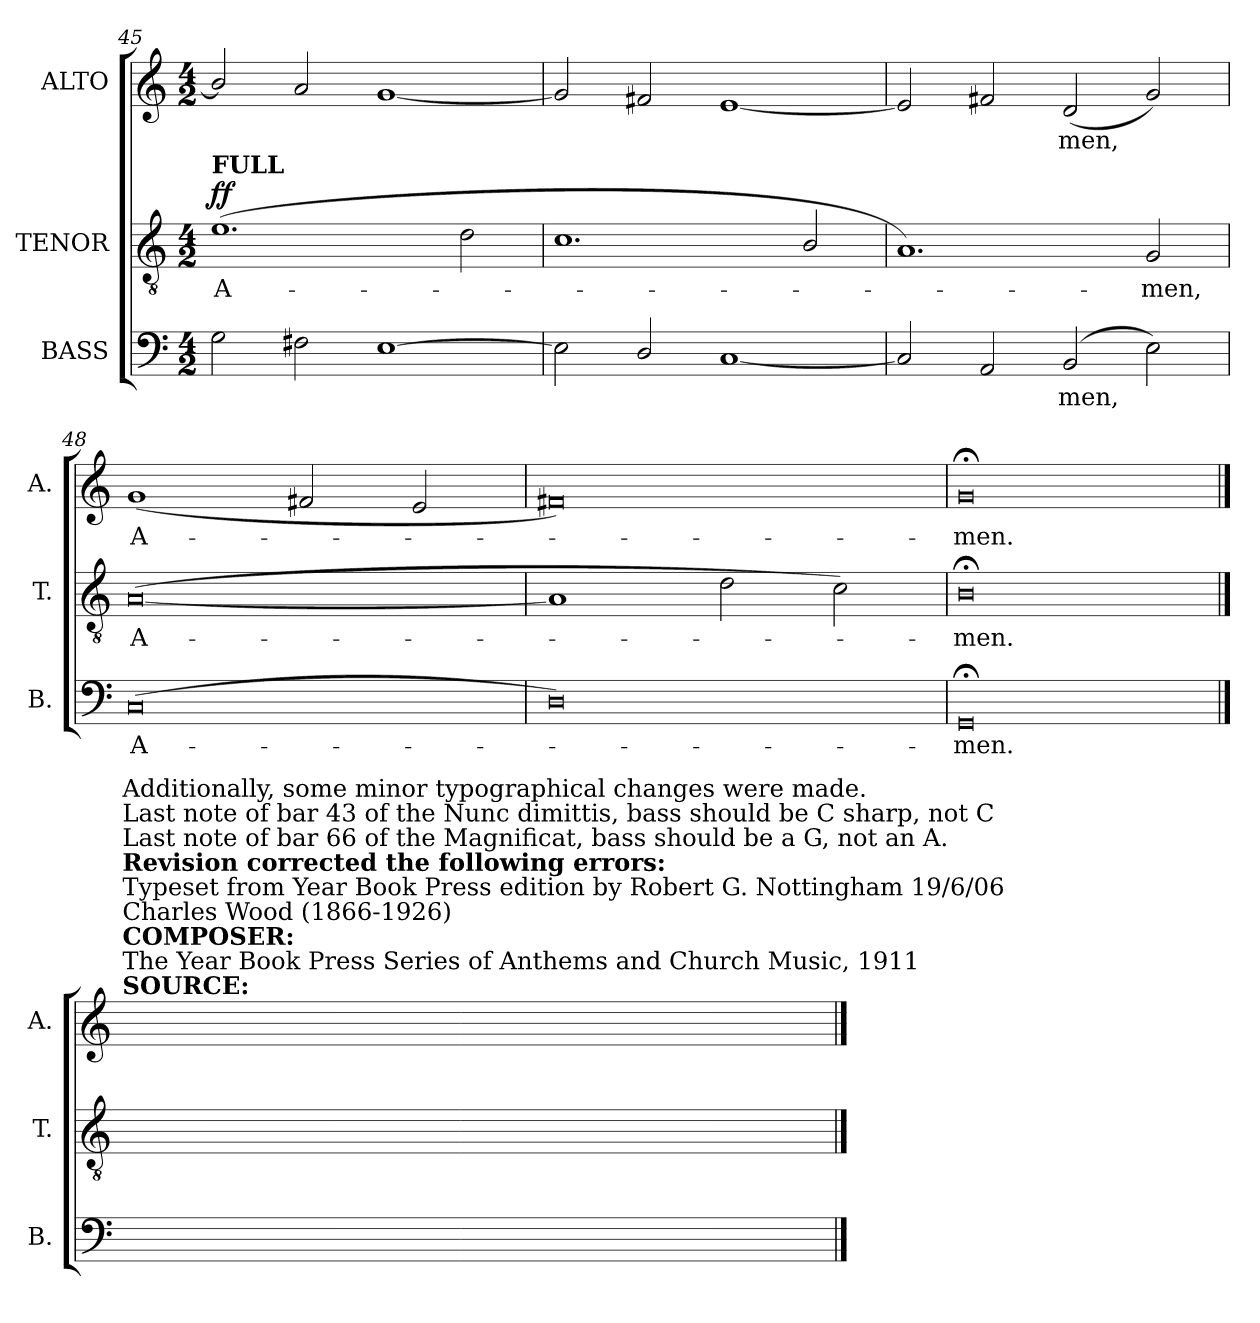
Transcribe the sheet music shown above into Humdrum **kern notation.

**kern	**text	**kern	**text	**dynam	**kern	**text
*part3	*part3	*part2	*part2	*part2	*part1	*part1
*staff3	*staff3	*staff2	*staff2	*staff2	*staff1	*staff1
*I"BASS	*	*I"TENOR	*	*	*I"ALTO	*
*I'B.	*	*I'T.	*	*	*I'A.	*
*clefF4	*	*clefGv2	*	*	*clefG2	*
*	*	*ITrd7c12	*	*	*	*
*k[]	*	*k[]	*	*	*k[]	*
*C:	*	*C:	*	*	*C:	*
*M4/2	*	*M4/2	*	*	*M4/2	*
=45	=45	=45	=45	=45	=45	=45
!	!	!LO:TX:a:B:t=FULL	!	!	!	!
!	!	!	!LO:LY:b:color=#000000	!	!	!
2Gi\	.	(1.Ei	A-	ff	2bi/]	.
2F#i\	.	.	.	.	2ai/	.
[1Ei	.	.	.	.	[1gi	.
.	.	2Di\	.	.	.	.
=46	=46	=46	=46	=46	=46	=46
2Ei\]	.	1.Ci	.	.	2gi/]	.
2Di/	.	.	.	.	2f#i/	.
[1Ci	.	.	.	.	[1ei	.
.	.	2BBi/	.	.	.	.
!!LO:LB:g=z
=47	=47	=47	=47	=47	=47	=47
2Ci/]	.	1.AAi)	.	.	2ei/]	.
2AAi/	.	.	.	.	2f#i/	.
!	!LO:LY:b:color=#000000	!	!	!	!	!
!	!	!	!	!	!	!LO:LY:b:color=#000000
(2BBi/	-men,	.	.	.	(2di/	-men,
!	!	!	!LO:LY:b:color=#000000	!	!	!
2Ei\)	.	2GGi/	-men,	.	2gi/)	.
=48	=48	=48	=48	=48	=48	=48
!	!LO:LY:b:color=#000000	!	!	!	!	!
!	!	!	!LO:LY:b:color=#000000	!	!	!
!	!	!	!	!	!	!LO:LY:b:color=#000000
(0Ci	A-	([0AAi	A-	.	(1gi	A-
.	.	.	.	.	2f#i/	.
.	.	.	.	.	2ei/	.
=49	=49	=49	=49	=49	=49	=49
0Di)	.	1AAi]	.	.	0f#i)	.
.	.	2Di\	.	.	.	.
.	.	2Ci\)	.	.	.	.
=50	=50	=50	=50	=50	=50	=50
!	!LO:LY:b:color=#000000	!	!	!	!	!
!	!	!	!LO:LY:b:color=#000000	!	!	!
!	!	!	!	!	!	!LO:LY:b:color=#000000
0GG;i	-men.	0BB;i	-men.	.	0g;i	-men.
!!LO:PB:g=z
==51	==51	==51	==51	==51	==51	==51
*stria0	*	*stria0	*	*	*stria0	*
!	!	!	!	!	!LO:TX:a:B:t=SOURCE&colon;	!
!	!	!	!	!	!LO:TX:t=The Year Book Press Series of Anthems and Church Music, 1911	!
!	!	!	!	!	!LO:TX:B:t=COMPOSER&colon;	!
!	!	!	!	!	!LO:TX:t=Charles Wood (1866-1926)	!
!	!	!	!	!	!LO:TX:t=Typeset from Year Book Press edition by Robert G. Nottingham 19/6/06	!
!	!	!	!	!	!LO:TX:B:t=Revision corrected the following errors&colon;	!
!	!	!	!	!	!LO:TX:t=Last note of bar 66 of the Magnificat, bass should be a G, not an A.	!
!	!	!	!	!	!LO:TX:t=Last note of bar 43 of the Nunc dimittis, bass should be C sharp, not C	!
!	!	!	!	!	!LO:TX:t=Additionally, some minor typographical changes were made.	!
!LO:N:vis=1	!	!LO:N:vis=1	!	!	!LO:N:vis=1	!
0ryy	.	0ryy	.	.	0ryy	.
==	==	==	==	==	==	==
*-	*-	*-	*-	*-	*-	*-
